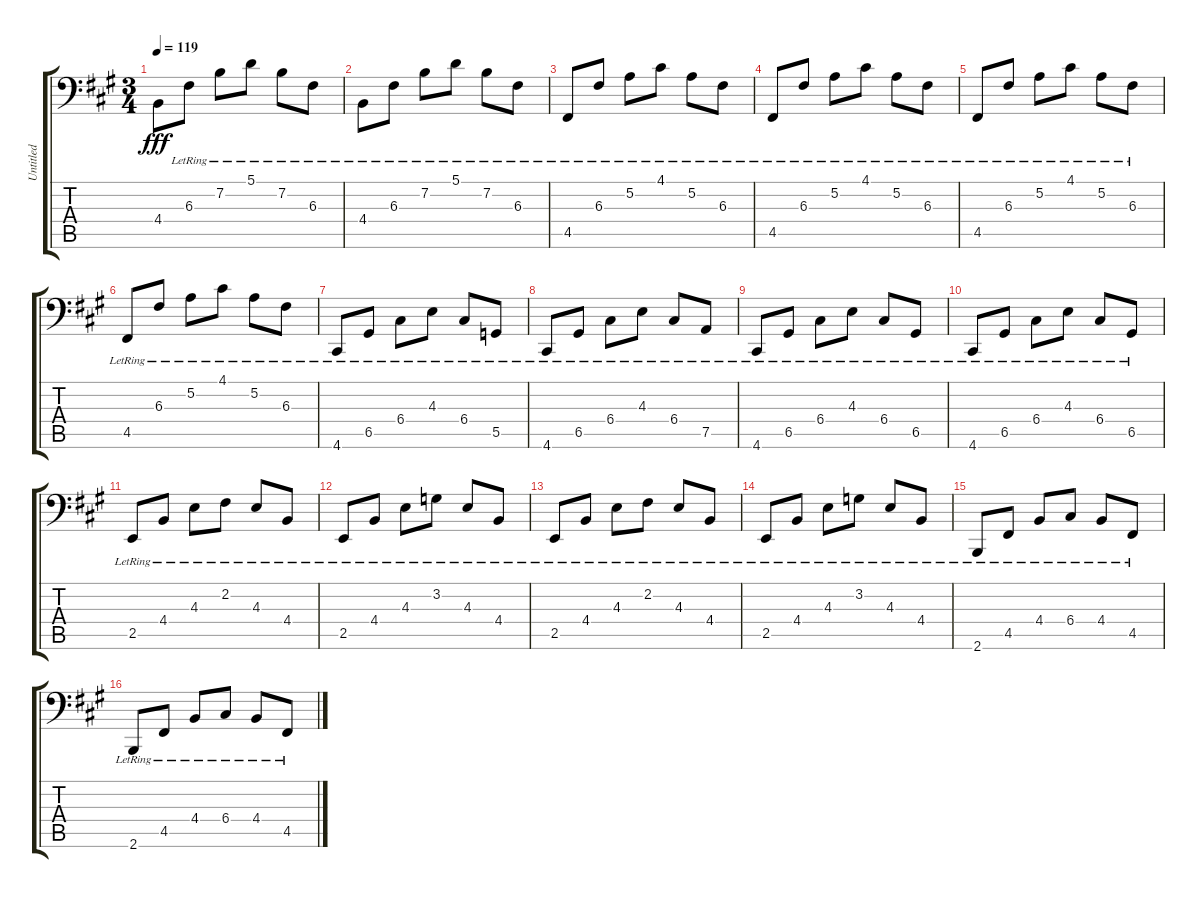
\track ("Untitled" "Untitled") {instrument acousticgrandpiano}
\staff {score tabs}
\tuning (A3 E3 C3 G2 D2 A1) {hide}
\ts (3 4)
\tempo 119
\clef f4
\ks a
4.4.8{dy fff} 6.3{lr}.8 7.2{lr}.8 5.1{lr}.8 7.2{lr}.8 6.3{lr}.8 |
4.4{lr}.8 6.3{lr}.8 7.2{lr}.8 5.1{lr}.8 7.2{lr}.8 6.3{lr}.8 |
4.5{lr}.8 6.3{lr}.8 5.2{lr}.8 4.1{lr}.8 5.2{lr}.8 6.3{lr}.8 |
4.5{lr}.8 6.3{lr}.8 5.2{lr}.8 4.1{lr}.8 5.2{lr}.8 6.3{lr}.8 |
4.5{lr}.8 6.3{lr}.8 5.2{lr}.8 4.1{lr}.8 5.2{lr}.8 6.3{lr}.8 |
4.5{lr}.8 6.3{lr}.8 5.2{lr}.8 4.1{lr}.8 5.2{lr}.8 6.3{lr}.8 |
4.6{lr}.8 6.5{lr}.8 6.4{lr}.8 4.3{lr}.8 6.4{lr}.8 5.5{lr}.8 |
4.6{lr}.8 6.5{lr}.8 6.4{lr}.8 4.3{lr}.8 6.4{lr}.8 7.5{lr}.8 |
4.6{lr}.8 6.5{lr}.8 6.4{lr}.8 4.3{lr}.8 6.4{lr}.8 6.5{lr}.8 |
4.6{lr}.8 6.5{lr}.8 6.4{lr}.8 4.3{lr}.8 6.4{lr}.8 6.5{lr}.8 |
2.5{lr}.8 4.4{lr}.8 4.3{lr}.8 2.2{lr}.8 4.3{lr}.8 4.4{lr}.8 |
2.5{lr}.8 4.4{lr}.8 4.3{lr}.8 3.2{lr}.8 4.3{lr}.8 4.4{lr}.8 |
2.5{lr}.8 4.4{lr}.8 4.3{lr}.8 2.2{lr}.8 4.3{lr}.8 4.4{lr}.8 |
2.5{lr}.8 4.4{lr}.8 4.3{lr}.8 3.2{lr}.8 4.3{lr}.8 4.4{lr}.8 |
2.6{lr}.8 4.5{lr}.8 4.4{lr}.8 6.4{lr}.8 4.4{lr}.8 4.5{lr}.8 |
2.6{lr}.8 4.5{lr}.8 4.4{lr}.8 6.4{lr}.8 4.4{lr}.8 4.5{lr}.8
